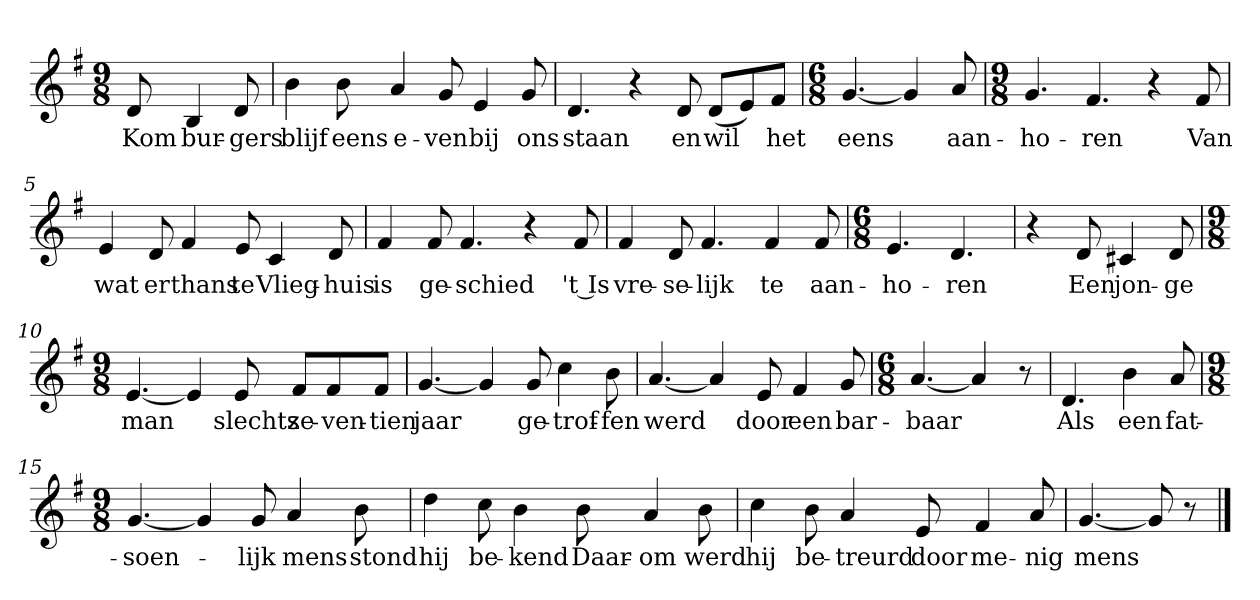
**kern	**text
*part1	*part1
*staff1	*staff1
*clefG2	*
*k[f#]	*
*G:	*
*M9/8	*
*MM120	*
=	=
8d	Kom
4B	bur-
8d	-gers
=1	=1
4b	blijf
8b	eens
4a	e-
8g	-ven
4e	bij
8g	ons
=2	=2
4.d	staan
4r	.
8d	en
(8d/L	wil
8e/)	.
8f#/J	het
=3	=3
*M6/8	*
[4.g	eens
4g]	.
8a	aan-
=4	=4
*M9/8	*
4.g	-ho-
4.f#	-ren
4r	.
8f#	Van
=5	=5
4e	wat
8d	er
4f#	thans
8e	te
4c	Vlieg-
8d	-huis
=6	=6
4f#	is
8f#	ge-
4.f#	-schied
4r	.
8f#	't Is
=7	=7
4f#	vre-
8d	-se-
4.f#	-lijk
4f#	te
8f#	aan-
=8	=8
*M6/8	*
4.e	-ho-
4.d	-ren
=9	=9
4r	.
8d	Een
4c#X	jon-
8d	-ge
=10	=10
*M9/8	*
[4.e	man
4e]	.
8e	slechts
8f#/L	ze-
8f#/	-ven-
8f#/J	-tien
=11	=11
[4.g	jaar
4g]	.
8g	ge-
4cc	-trof-
8b	-fen
=12	=12
[4.a	werd
4a]	.
8e	door
4f#	een
8g	bar-
=13	=13
*M6/8	*
[4.a	-baar
4a]	.
8r	.
=14	=14
4.d	Als
4b	een
8a	fat-
=15	=15
*M9/8	*
[4.g	-soen-
4g]	.
8g	-lijk
4a	mens
8b	stond
=16	=16
4dd	hij
8cc	be-
4b	-kend
8b	Daar-
4a	-om
8b	werd
=17	=17
4cc	hij
8b	be-
4a	-treurd
8e	door
4f#	me-
8a	-nig
=18	=18
[4.g	mens
8g]	.
8r	.
==	==
*-	*-
